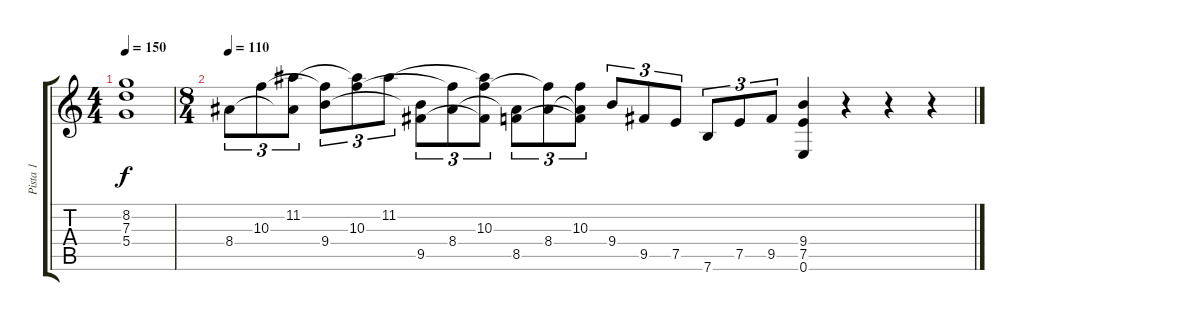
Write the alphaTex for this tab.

\track ("Pista 1" "Pista 1") {instrument distortionguitar}
\staff {score tabs}
\tuning (E4 B3 G3 D3 A2 E2) {hide}
\ts (4 4)
\tempo 150
\clef g2
\ks c
(8.2{t} 7.3{t} 5.4{t}).1{dy f} |
\ts (8 4)
\tempo 110
8.4.8{tu (3 2)} 10.3.8{tu (3 2)} (11.2 8.4{t}).8{tu (3 2)} (10.3{t} 9.4).8{tu (3 2)} (11.2{t} 10.3).8{tu (3 2)} 11.2.8{tu (3 2)} (9.4{t} 9.5).8{tu (3 2)} (10.3{t} 8.4).8{tu (3 2)} (11.2{t} 10.3 9.5{t}).8{tu (3 2)} (8.4{t} 8.5).8{tu (3 2)} (10.3{t} 8.4).8{tu (3 2)} (10.3 8.4{t} 8.5{t}).8{tu (3 2)} 9.4.8{tu (3 2)} 9.5.8{tu (3 2)} 7.5.8{tu (3 2)} 7.6.8{tu (3 2)} 7.5.8{tu (3 2)} 9.5.8{tu (3 2)} (9.4 7.5 0.6).4 r.4 r.4 r.4
